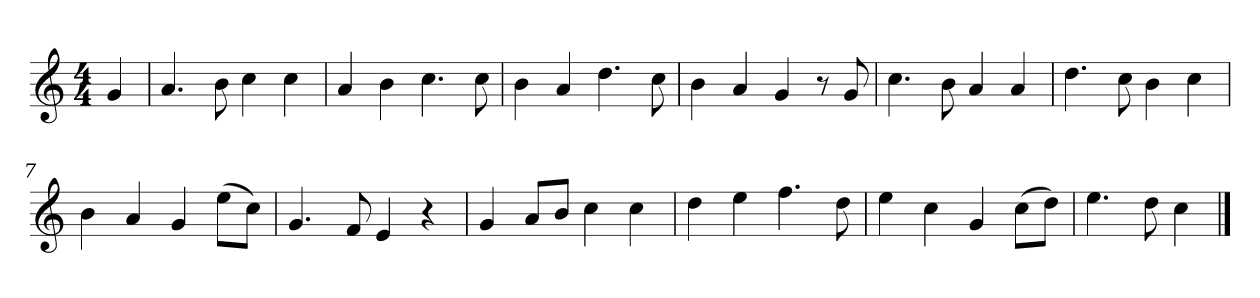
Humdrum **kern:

**kern
*part1
*staff1
*k[]
*M4/4
*MM120
=
4g
=1
4.a
8b
4cc
4cc
=2
4a
4b
4.cc
8cc
=3
4b
4a
4.dd
8cc
=4
4b
4a
4g
8r
8g
=5
4.cc
8b
4a
4a
=6
4.dd
8cc
4b
4cc
=7
4b
4a
4g
(8eeL
8ccJ)
=8
4.g
8f
4e
4r
=9
4g
8aL
8bJ
4cc
4cc
=10
4dd
4ee
4.ff
8dd
=11
4ee
4cc
4g
(8ccL
8ddJ)
=12
4.ee
8dd
4cc
==
*-
